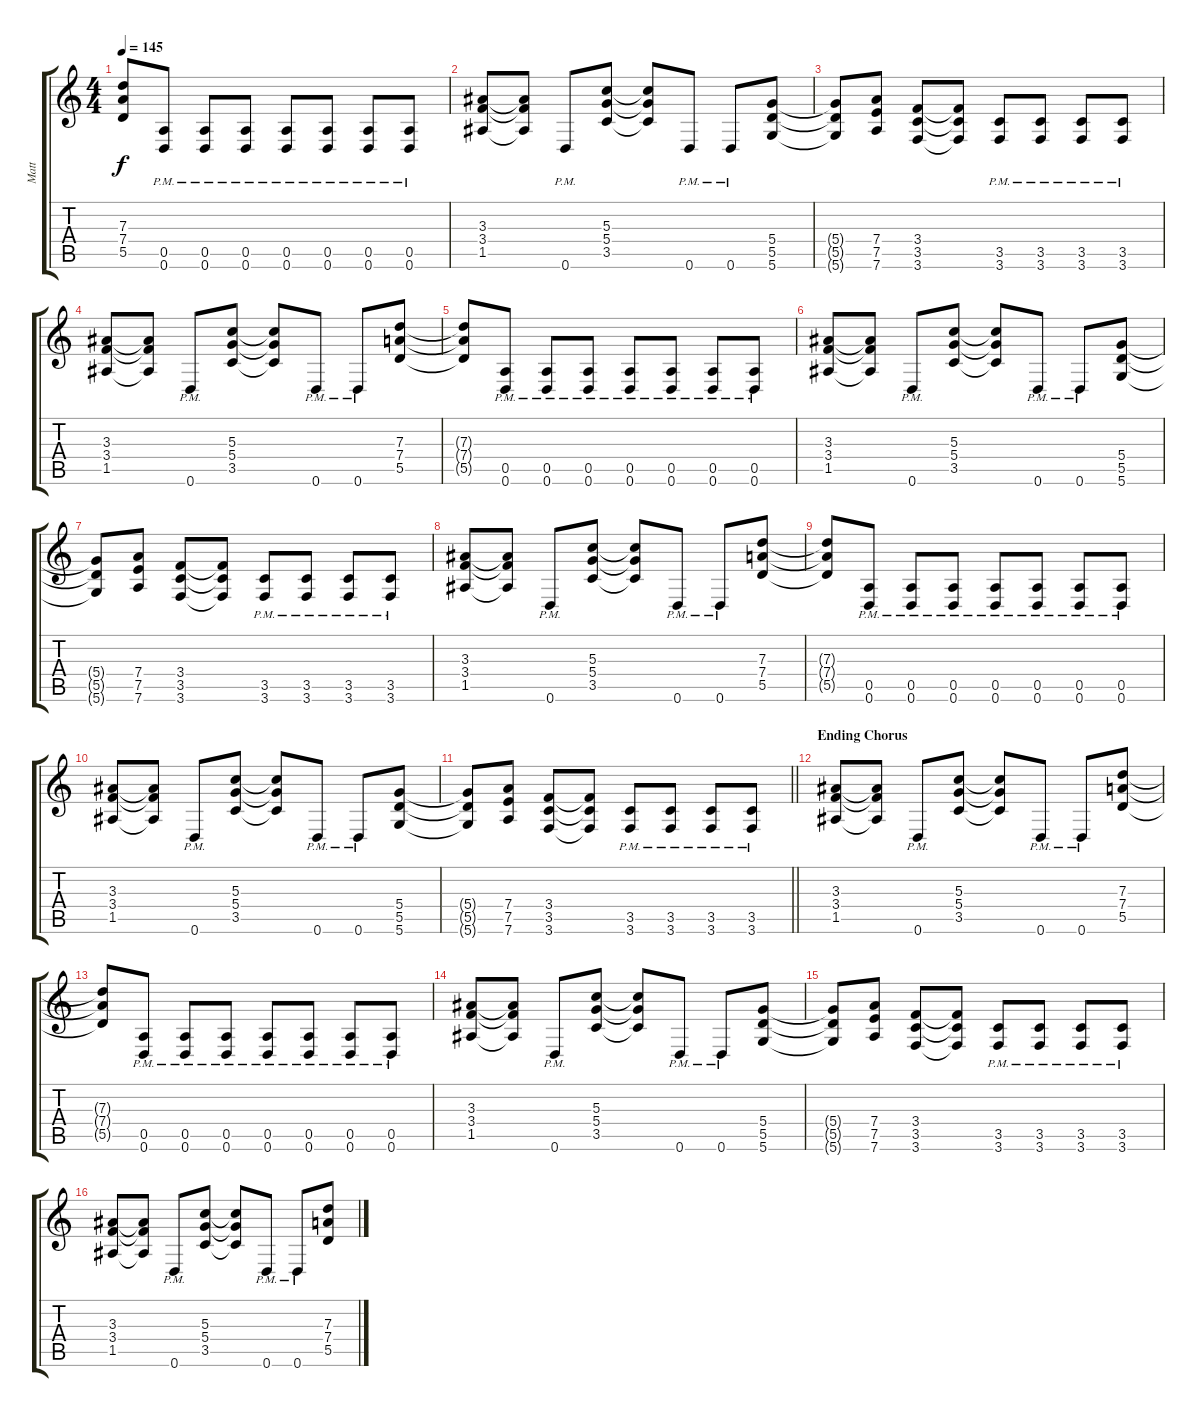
\track ("Matt" "Matt") {instrument overdrivenguitar}
\staff {score tabs}
\tuning (E4 B3 G3 D3 A2 D2) {hide}
\ts (4 4)
\tempo 145
\clef g2
\ks c
(7.3{t} 7.4{t} 5.5{t}).8{dy f} (0.5{pm} 0.6{pm}).8 (0.5{pm} 0.6{pm}).8 (0.5{pm} 0.6{pm}).8 (0.5{pm} 0.6{pm}).8 (0.5{pm} 0.6{pm}).8 (0.5{pm} 0.6{pm}).8 (0.5{pm} 0.6{pm}).8 |
(3.3 3.4 1.5).8 (3.3{t} 3.4{t} 1.5{t}).8 0.6{pm}.8 (5.3 5.4 3.5).8 (5.3{t} 5.4{t} 3.5{t}).8 0.6{pm}.8 0.6{pm}.8 (5.4 5.5 5.6).8 |
(5.4{t} 5.5{t} 5.6{t}).8 (7.4 7.5 7.6).8 (3.4 3.5 3.6).8 (3.4{t} 3.5{t} 3.6{t}).8 (3.5{pm} 3.6{pm}).8 (3.5{pm} 3.6{pm}).8 (3.5{pm} 3.6{pm}).8 (3.5{pm} 3.6{pm}).8 |
(3.3 3.4 1.5).8 (3.3{t} 3.4{t} 1.5{t}).8 0.6{pm}.8 (5.3 5.4 3.5).8 (5.3{t} 5.4{t} 3.5{t}).8 0.6{pm}.8 0.6{pm}.8 (7.3 7.4 5.5).8 |
(7.3{t} 7.4{t} 5.5{t}).8 (0.5{pm} 0.6{pm}).8 (0.5{pm} 0.6{pm}).8 (0.5{pm} 0.6{pm}).8 (0.5{pm} 0.6{pm}).8 (0.5{pm} 0.6{pm}).8 (0.5{pm} 0.6{pm}).8 (0.5{pm} 0.6{pm}).8 |
(3.3 3.4 1.5).8 (3.3{t} 3.4{t} 1.5{t}).8 0.6{pm}.8 (5.3 5.4 3.5).8 (5.3{t} 5.4{t} 3.5{t}).8 0.6{pm}.8 0.6{pm}.8 (5.4 5.5 5.6).8 |
(5.4{t} 5.5{t} 5.6{t}).8 (7.4 7.5 7.6).8 (3.4 3.5 3.6).8 (3.4{t} 3.5{t} 3.6{t}).8 (3.5{pm} 3.6{pm}).8 (3.5{pm} 3.6{pm}).8 (3.5{pm} 3.6{pm}).8 (3.5{pm} 3.6{pm}).8 |
(3.3 3.4 1.5).8 (3.3{t} 3.4{t} 1.5{t}).8 0.6{pm}.8 (5.3 5.4 3.5).8 (5.3{t} 5.4{t} 3.5{t}).8 0.6{pm}.8 0.6{pm}.8 (7.3 7.4 5.5).8 |
(7.3{t} 7.4{t} 5.5{t}).8 (0.5{pm} 0.6{pm}).8 (0.5{pm} 0.6{pm}).8 (0.5{pm} 0.6{pm}).8 (0.5{pm} 0.6{pm}).8 (0.5{pm} 0.6{pm}).8 (0.5{pm} 0.6{pm}).8 (0.5{pm} 0.6{pm}).8 |
(3.3 3.4 1.5).8 (3.3{t} 3.4{t} 1.5{t}).8 0.6{pm}.8 (5.3 5.4 3.5).8 (5.3{t} 5.4{t} 3.5{t}).8 0.6{pm}.8 0.6{pm}.8 (5.4 5.5 5.6).8 |
\barLineRight lightlight
(5.4{t} 5.5{t} 5.6{t}).8 (7.4 7.5 7.6).8 (3.4 3.5 3.6).8 (3.4{t} 3.5{t} 3.6{t}).8 (3.5{pm} 3.6{pm}).8 (3.5{pm} 3.6{pm}).8 (3.5{pm} 3.6{pm}).8 (3.5{pm} 3.6{pm}).8 |
\section ("" "Ending Chorus")
(3.3 3.4 1.5).8 (3.3{t} 3.4{t} 1.5{t}).8 0.6{pm}.8 (5.3 5.4 3.5).8 (5.3{t} 5.4{t} 3.5{t}).8 0.6{pm}.8 0.6{pm}.8 (7.3 7.4 5.5).8 |
(7.3{t} 7.4{t} 5.5{t}).8 (0.5{pm} 0.6{pm}).8 (0.5{pm} 0.6{pm}).8 (0.5{pm} 0.6{pm}).8 (0.5{pm} 0.6{pm}).8 (0.5{pm} 0.6{pm}).8 (0.5{pm} 0.6{pm}).8 (0.5{pm} 0.6{pm}).8 |
(3.3 3.4 1.5).8 (3.3{t} 3.4{t} 1.5{t}).8 0.6{pm}.8 (5.3 5.4 3.5).8 (5.3{t} 5.4{t} 3.5{t}).8 0.6{pm}.8 0.6{pm}.8 (5.4 5.5 5.6).8 |
(5.4{t} 5.5{t} 5.6{t}).8 (7.4 7.5 7.6).8 (3.4 3.5 3.6).8 (3.4{t} 3.5{t} 3.6{t}).8 (3.5{pm} 3.6{pm}).8 (3.5{pm} 3.6{pm}).8 (3.5{pm} 3.6{pm}).8 (3.5{pm} 3.6{pm}).8 |
(3.3 3.4 1.5).8 (3.3{t} 3.4{t} 1.5{t}).8 0.6{pm}.8 (5.3 5.4 3.5).8 (5.3{t} 5.4{t} 3.5{t}).8 0.6{pm}.8 0.6{pm}.8 (7.3 7.4 5.5).8
